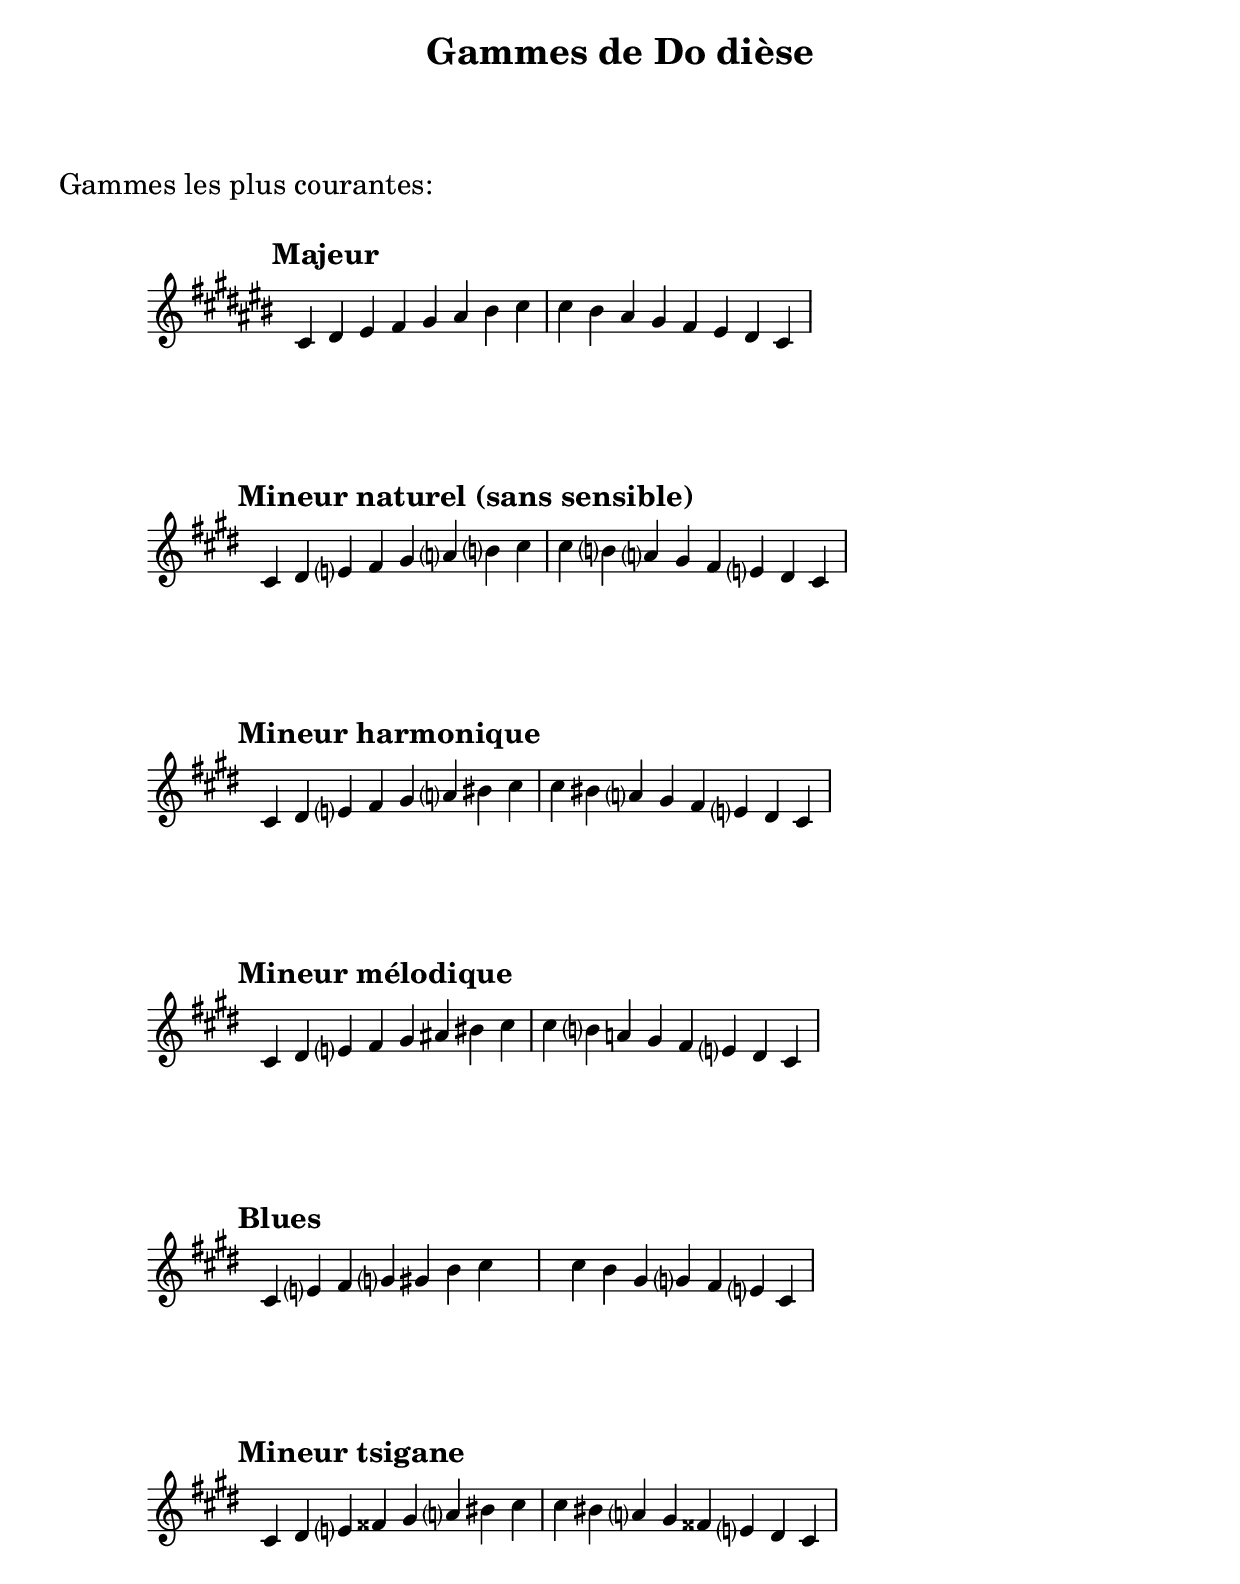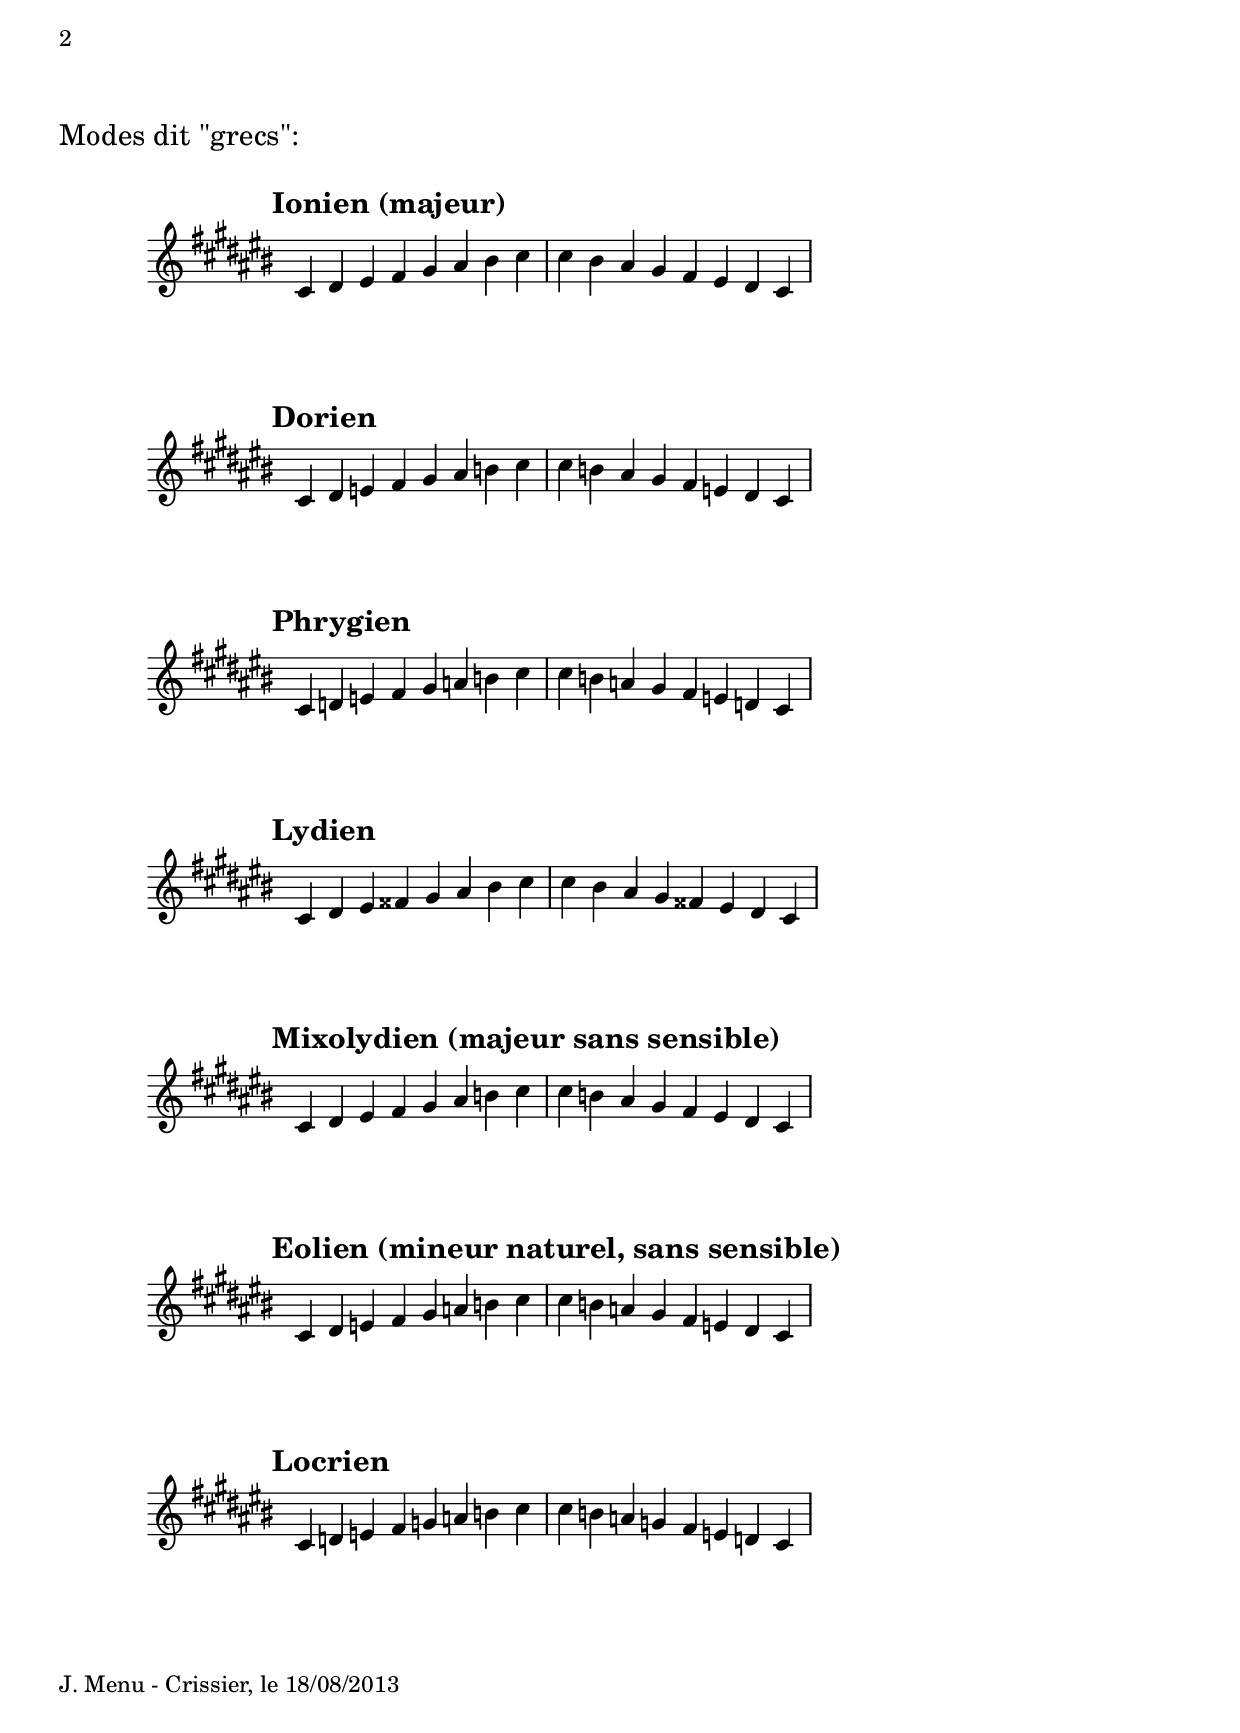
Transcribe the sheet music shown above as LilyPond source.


% -------------------------------------------------------------------------

\include "../CommonSettings.ly"


% -------------------------------------------------------------------------

\header{
  title = "Gammes de Do dièse"
  subtitle = " "
}


% -------------------------------------------------------------------------

\markup \vspace #2

\markup {\huge "Gammes les plus courantes:"}

\markup \vspace #1


% -------------------------------------------------------------------------
% Some usual scales
% -------------------------------------------------------------------------


cisMajor = {
  \new Staff {
    \clef treble
    \key cis \major
    \myStaffAndTimeSettings
    \myTempoMark #2.0 #"Majeur"
    \transpose c cis 
    \relative c' {
      \CMajorScale
    }
  }
}


% -------------------------------------------------------------------------

cisNaturalMinor = {
  \new Staff {
    \clef treble
    \key cis \minor
    \myStaffAndTimeSettings
    \myTempoMark #2.0 #"Mineur naturel (sans sensible)"
    \transpose c cis 
    \relative c' {
      \CNaturalMinorScale
    }
  }
}


% -------------------------------------------------------------------------

cisHarmonicMinor = {
  \new Staff {
    \clef treble
    \key cis \minor
    \myStaffAndTimeSettings
    \myTempoMark #2.0 #"Mineur harmonique"
    \transpose c cis 
    \relative c' {
      \CHarmonicMinorScale
    }
  }
}


% -------------------------------------------------------------------------

cisMelodicMinor = {
  \new Staff {
    \clef treble
    \key cis \minor
    \myStaffAndTimeSettings
    \myTempoMark #2.0 #"Mineur mélodique"
    \transpose c cis 
    \relative c' {
      \CMelodicMinorScale
    }
  }
}


% -------------------------------------------------------------------------

cisDorianMinor = {
  \new Staff {
    \clef treble
    \key cis \minor
    \myStaffAndTimeSettings
    \myTempoMark #2.0 #"Mineur dorien"
    \transpose c cis 
    \relative c' {
      \CDorianMinorScale
    }
  }
}


% -------------------------------------------------------------------------

cisPhrygianMinor = {
  \new Staff {
    \clef treble
    \key cis \minor
    \myStaffAndTimeSettings
    \myTempoMark #2.0 #"Mineur phrygien"
    \transpose c cis 
    \relative c' {
      \CPhrygianMinorScale
    }
  }
}


% -------------------------------------------------------------------------

cisBlues = {
  \new Staff {
    \clef treble
    \key cis \minor
    \myStaffAndTimeSettings
    \myTempoMark #2.0 #"Blues"
    \transpose c cis 
    \relative c' {
      \CBluesScale
    }
  }
}


% -------------------------------------------------------------------------

cisGypsyMinor = {
  \new Staff {
    \clef treble
    \key cis \minor
    \myStaffAndTimeSettings
    \myTempoMark #2.0 #"Mineur tsigane"
    \transpose c cis 
    \relative c' {
      \CGypsyScale
    }
  }
}


% -------------------------------------------------------------------------
% The so-called "greek" modes, built from the white keys of the piano
% -------------------------------------------------------------------------


cisIonian = {
  \new Staff {
    \clef treble
    \key cis \major
    \myStaffAndTimeSettings
    \myTempoMark #2.0 #"Ionien (majeur)"
    \transpose c cis 
    \relative c' {
      \CIonianScale
    }
  }
}


cisDorian = {
  \new Staff {
    \clef treble
    \key cis \major
    \myStaffAndTimeSettings
    \myTempoMark #2.0 #"Dorien"
    \transpose d cis 
    \relative c' {
      \DDorianScale
    }
  }
}


cisPhrygian = {
  \new Staff {
    \clef treble
    \key cis \major
    \myStaffAndTimeSettings
    \myTempoMark #2.0 #"Phrygien"
    \transpose e cis 
    \relative c' {
      \EPhrygianScale
    }
  }
}


cisLydian = {
  \new Staff {
    \clef treble
    \key cis \major
    \myStaffAndTimeSettings
    \myTempoMark #2.0 #"Lydien"
    \transpose f cis 
    \relative c' {
      \FLydianScale
    }
  }
}


cisMixolydian = {
  \new Staff {
    \clef treble
    \key cis \major
    \myStaffAndTimeSettings
    \myTempoMark #2.0 #"Mixolydien (majeur sans sensible)"
    \transpose g, cis 
    \relative c' {
      \GMixolydianScale
    }
  }
}


cisEolian = {
  \new Staff {
    \clef treble
    \key cis \major
    \myStaffAndTimeSettings
    \myTempoMark #2.0 #"Eolien (mineur naturel, sans sensible)"
    \transpose a, cis 
    \relative c' {
      \AEolianScale
    }
  }
}


cisLocrian = {
  \new Staff {
    \clef treble
    \key cis \major
    \myStaffAndTimeSettings
    \myTempoMark #2.0 #"Locrien"
    \transpose b, cis 
    \relative c' {
      \BLocrianScale
    }
  }
}


% -------------------------------------------------------------------------

\score {
  \cisMajor
}

\score {
  \cisNaturalMinor
}

\score {
  \cisHarmonicMinor
}

\score {
  \cisMelodicMinor
}

\score {
  \cisBlues
}

\score {
  \cisGypsyMinor
}


% -------------------------------------------------------------------------

\markup \vspace #2

\pageBreak

\markup \vspace #2

\markup {\huge "Modes dit \"grecs\":"}

\markup \vspace #1


% -------------------------------------------------------------------------

\score {
  \cisIonian
}

\score {
  \cisDorian
}

\score {
  \cisPhrygian
}

\score {
  \cisLydian
}

\score {
  \cisMixolydian
}

\score {
  \cisEolian
}

\score {
  \cisLocrian
}


% -------------------------------------------------------------------------


\markup \vspace #2
\markup {J. Menu - Crissier, le 18/08/2013}
